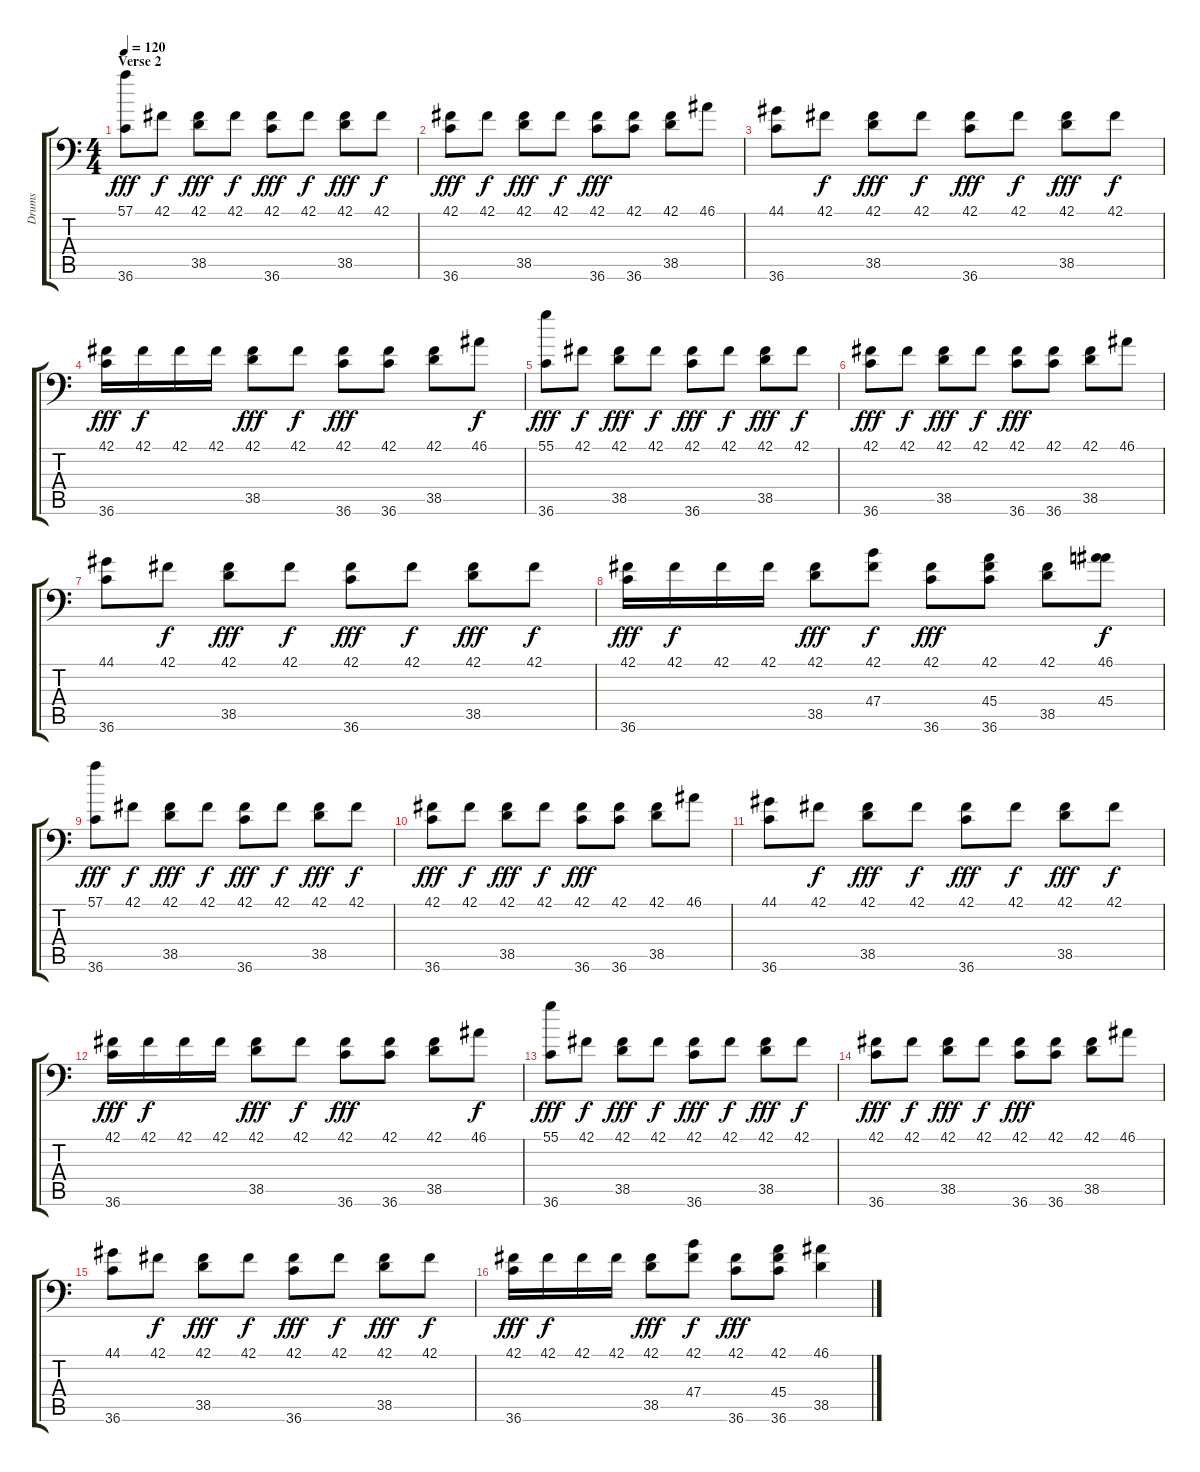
\track ("Drums" "Drums") {instrument acousticgrandpiano}
\staff {score tabs}
\tuning (C-1 C-1 C-1 C-1 C-1 C-1) {hide}
\ts (4 4)
\section ("" "Verse 2")
\tempo 120
\clef f4
\ks c
(57.1 36.6).8{dy fff} 42.1.8{dy f} (42.1 38.5).8{dy fff} 42.1.8{dy f} (42.1 36.6).8{dy fff} 42.1.8{dy f} (42.1 38.5).8{dy fff} 42.1.8{dy f} |
(42.1 36.6).8{dy fff} 42.1.8{dy f} (42.1 38.5).8{dy fff} 42.1.8{dy f} (42.1 36.6).8{dy fff} (42.1 36.6).8 (42.1 38.5).8 46.1.8 |
(44.1 36.6).8 42.1.8{dy f} (42.1 38.5).8{dy fff} 42.1.8{dy f} (42.1 36.6).8{dy fff} 42.1.8{dy f} (42.1 38.5).8{dy fff} 42.1.8{dy f} |
(42.1 36.6).16{dy fff} 42.1.16{dy f} 42.1.16 42.1.16 (42.1 38.5).8{dy fff} 42.1.8{dy f} (42.1 36.6).8{dy fff} (42.1 36.6).8 (42.1 38.5).8 46.1.8{dy f} |
(55.1 36.6).8{dy fff} 42.1.8{dy f} (42.1 38.5).8{dy fff} 42.1.8{dy f} (42.1 36.6).8{dy fff} 42.1.8{dy f} (42.1 38.5).8{dy fff} 42.1.8{dy f} |
(42.1 36.6).8{dy fff} 42.1.8{dy f} (42.1 38.5).8{dy fff} 42.1.8{dy f} (42.1 36.6).8{dy fff} (42.1 36.6).8 (42.1 38.5).8 46.1.8 |
(44.1 36.6).8 42.1.8{dy f} (42.1 38.5).8{dy fff} 42.1.8{dy f} (42.1 36.6).8{dy fff} 42.1.8{dy f} (42.1 38.5).8{dy fff} 42.1.8{dy f} |
(42.1 36.6).16{dy fff} 42.1.16{dy f} 42.1.16 42.1.16 (42.1 38.5).8{dy fff} (42.1 47.4).8{dy f} (42.1 36.6).8{dy fff} (42.1 45.4 36.6).8 (42.1 38.5).8 (46.1 45.4).8{dy f} |
(57.1 36.6).8{dy fff} 42.1.8{dy f} (42.1 38.5).8{dy fff} 42.1.8{dy f} (42.1 36.6).8{dy fff} 42.1.8{dy f} (42.1 38.5).8{dy fff} 42.1.8{dy f} |
(42.1 36.6).8{dy fff} 42.1.8{dy f} (42.1 38.5).8{dy fff} 42.1.8{dy f} (42.1 36.6).8{dy fff} (42.1 36.6).8 (42.1 38.5).8 46.1.8 |
(44.1 36.6).8 42.1.8{dy f} (42.1 38.5).8{dy fff} 42.1.8{dy f} (42.1 36.6).8{dy fff} 42.1.8{dy f} (42.1 38.5).8{dy fff} 42.1.8{dy f} |
(42.1 36.6).16{dy fff} 42.1.16{dy f} 42.1.16 42.1.16 (42.1 38.5).8{dy fff} 42.1.8{dy f} (42.1 36.6).8{dy fff} (42.1 36.6).8 (42.1 38.5).8 46.1.8{dy f} |
(55.1 36.6).8{dy fff} 42.1.8{dy f} (42.1 38.5).8{dy fff} 42.1.8{dy f} (42.1 36.6).8{dy fff} 42.1.8{dy f} (42.1 38.5).8{dy fff} 42.1.8{dy f} |
(42.1 36.6).8{dy fff} 42.1.8{dy f} (42.1 38.5).8{dy fff} 42.1.8{dy f} (42.1 36.6).8{dy fff} (42.1 36.6).8 (42.1 38.5).8 46.1.8 |
(44.1 36.6).8 42.1.8{dy f} (42.1 38.5).8{dy fff} 42.1.8{dy f} (42.1 36.6).8{dy fff} 42.1.8{dy f} (42.1 38.5).8{dy fff} 42.1.8{dy f} |
(42.1 36.6).16{dy fff} 42.1.16{dy f} 42.1.16 42.1.16 (42.1 38.5).8{dy fff} (42.1 47.4).8{dy f} (42.1 36.6).8{dy fff} (42.1 45.4 36.6).8 (46.1 38.5).4
